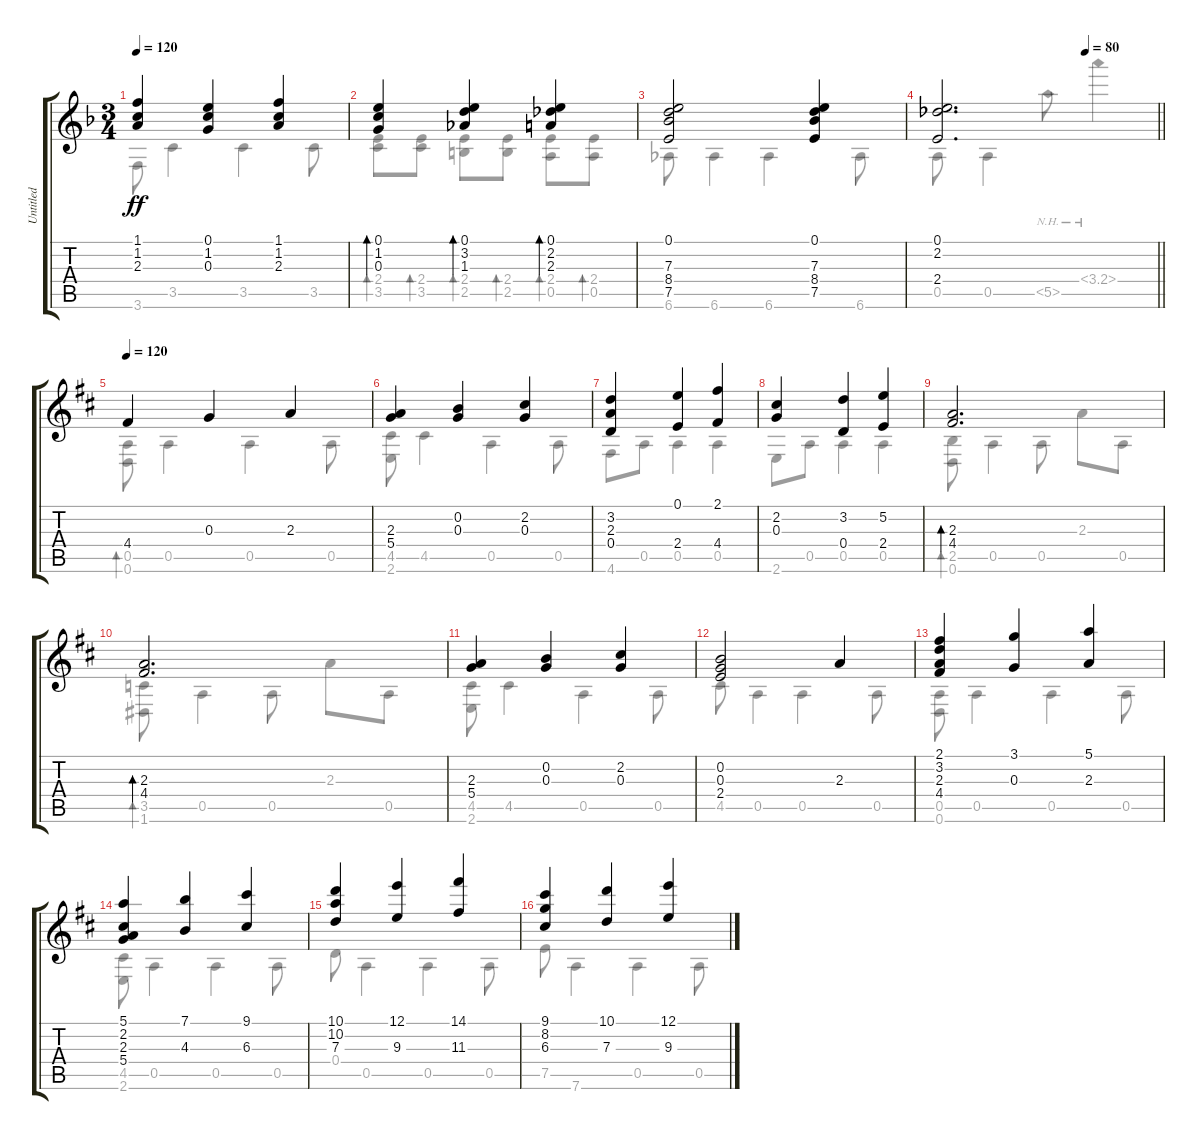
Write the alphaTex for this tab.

\track ("Untitled" "Untitled") {instrument acousticguitarnylon}
\staff {score tabs}
\tuning (E4 B3 G3 D3 A2 D2) {hide}
\voice
\ts (3 4)
\tempo 120
\clef g2
\ks f
(1.1 1.2 2.3).4{dy ff} (0.1 1.2 0.3).4 (1.1 1.2 2.3).4 |
(0.1 1.2 0.3).4{bd 30} (0.1 3.2 1.3).4{bd 30} (0.1 2.2 2.3).4{bd 30} |
(0.1 7.3 8.4 7.5).2 (0.1 7.3 8.4 7.5).4 |
\tempo (80 0.6666666666666666)
\barLineRight lightlight
(0.1 2.2 2.4).2{d} |
\tempo 120
\ks d
4.4.4 0.3.4 2.3.4 |
(2.3 5.4).4 (0.2 0.3).4 (2.2 0.3).4 |
(3.2 2.3 0.4).4 (0.1 2.4).4 (2.1 4.4).4 |
(2.2 0.3).4 (3.2 0.4).4 (5.2 2.4).4 |
(2.3 4.4).2{d bd 30} |
(2.3 4.4).2{d bd 30} |
(2.3 5.4).4 (0.2 0.3).4 (2.2 0.3).4 |
(0.2 0.3 2.4).2 2.3.4 |
(2.1 3.2 2.3 4.4).4 (3.1 0.3).4 (5.1 2.3).4 |
(5.1 2.2 2.3 5.4).4 (7.1 4.3).4 (9.1 6.3).4 |
(10.1 10.2 7.3).4 (12.1 9.3).4 (14.1 11.3).4 |
(9.1 8.2 6.3).4 (10.1 7.3).4 (12.1 9.3).4
\voice
\clef g2
\ottava regular
\simile none
\ks f
3.6.8{dy ff} 3.5.4 3.5.4 3.5.8 |
(2.4 3.5).8{bd 30} (2.4 3.5).8{bd 30} (2.4 2.5).8{bd 30} (2.4 2.5).8{bd 30} (2.4 0.5).8{bd 30} (2.4 0.5).8{bd 30} |
6.6.8 6.6.4 6.6.4 6.6.8 |
\barLineRight lightlight
0.5.8 0.5.4 5.5{nh}.8 3.4{nh}.4 |
\ks d
(0.5 0.6).8{bd 30} 0.5.4 0.5.4 0.5.8 |
(4.5 2.6).8 4.5.4 0.5.4 0.5.8 |
4.6.8 0.5.8 0.5.4 0.5.4 |
2.6.8 0.5.8 0.5.4 0.5.4 |
(2.5 0.6).8{bd 30} 0.5.4 0.5.8 2.3.8 0.5.8 |
(3.5 1.6).8{bd 30} 0.5.4 0.5.8 2.3.8 0.5.8 |
(4.5 2.6).8 4.5.4 0.5.4 0.5.8 |
4.5.8 0.5.4 0.5.4 0.5.8 |
(0.5 0.6).8 0.5.4 0.5.4 0.5.8 |
(4.5 2.6).8 0.5.4 0.5.4 0.5.8 |
0.4.8 0.5.4 0.5.4 0.5.8 |
7.5.8 7.6.4 0.5.4 0.5.8
